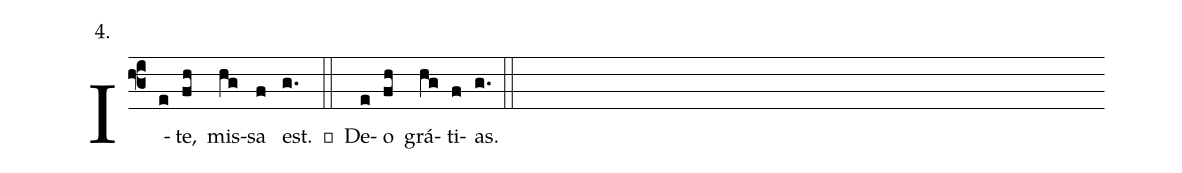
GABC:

annotation:4.;
%%
(f3) I(e)te,(fh) mis(hg)sa(f) est.(g.) ℟(::)
De(e)o(fh) grá(hg)ti(f)as.(g.) (::)
